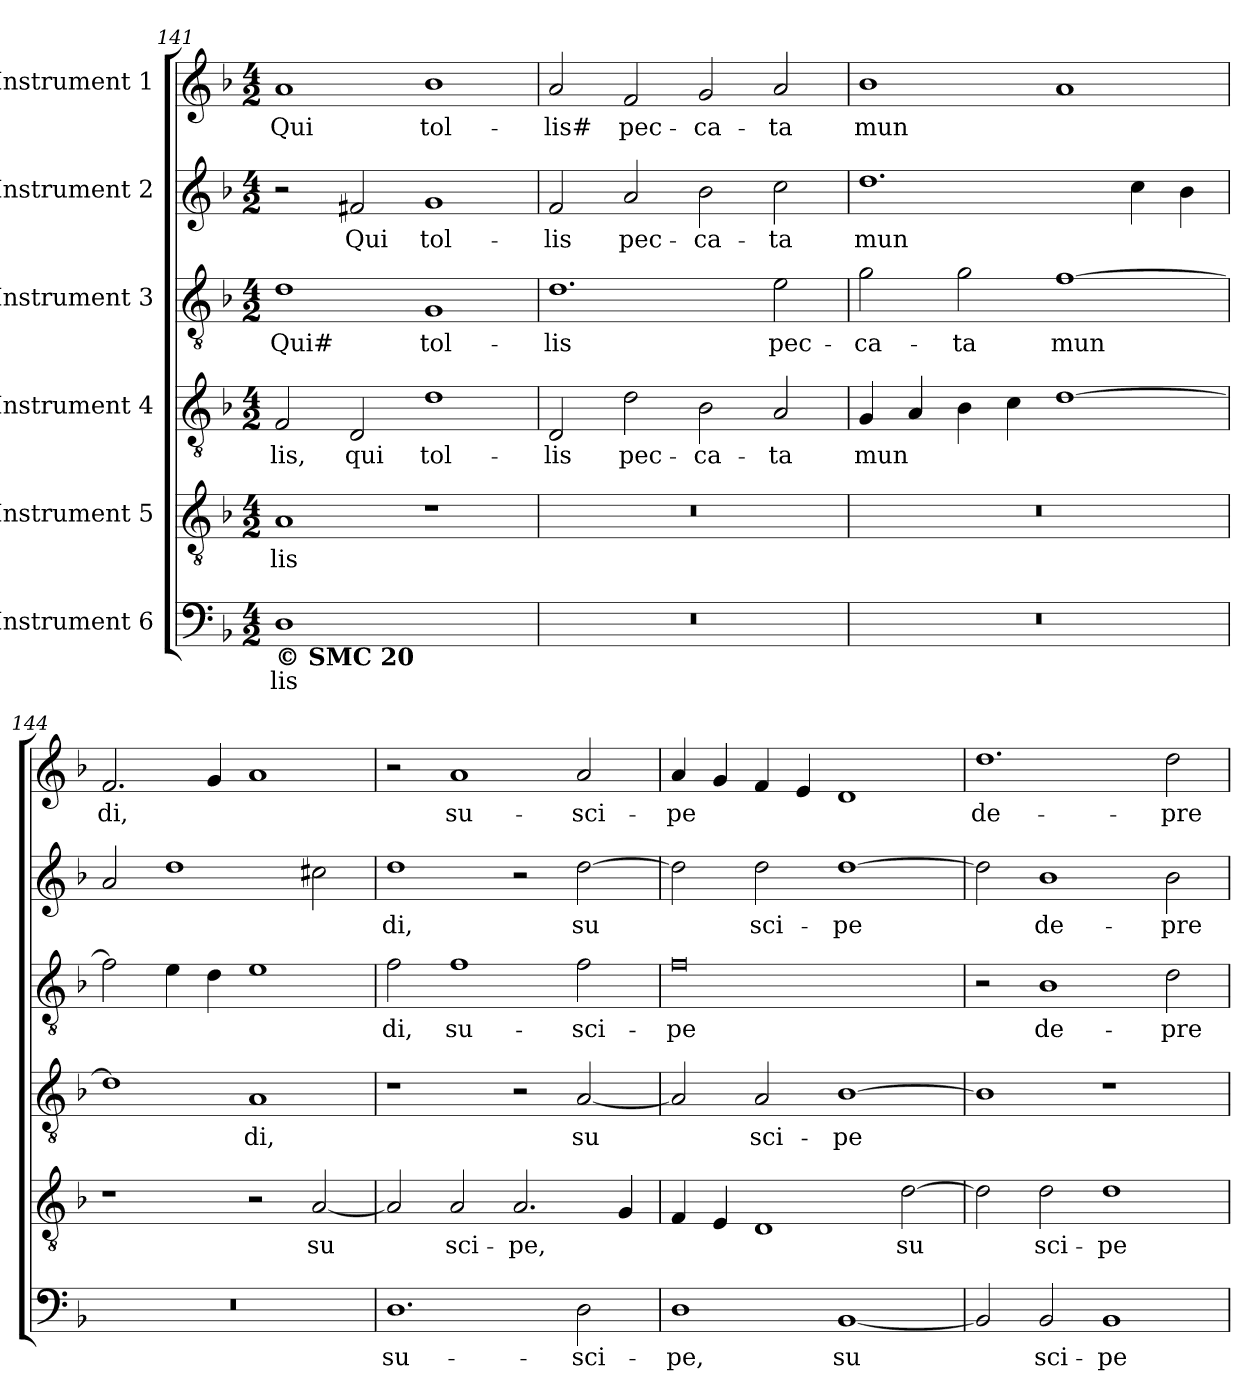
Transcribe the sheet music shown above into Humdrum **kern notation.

**kern	**text	**kern	**text	**kern	**text	**kern	**text	**kern	**text	**kern	**text
*part6	*part6	*part5	*part5	*part4	*part4	*part3	*part3	*part2	*part2	*part1	*part1
*staff6	*staff6	*staff5	*staff5	*staff4	*staff4	*staff3	*staff3	*staff2	*staff2	*staff1	*staff1
*I"Instrument 6	*	*I"Instrument 5	*	*I"Instrument 4	*	*I"Instrument 3	*	*I"Instrument 2	*	*I"Instrument 1	*
*clefF4	*	*clefGv2	*	*clefGv2	*	*clefGv2	*	*clefG2	*	*clefG2	*
*k[b-]	*	*k[b-]	*	*k[b-]	*	*k[b-]	*	*k[b-]	*	*k[b-]	*
*F:	*	*F:	*	*F:	*	*F:	*	*F:	*	*F:	*
*M4/2	*	*M4/2	*	*M4/2	*	*M4/2	*	*M4/2	*	*M4/2	*
=141	=141	=141	=141	=141	=141	=141	=141	=141	=141	=141	=141
!LO:TX:b:B:t=© SMC 20	!	!	!	!	!	!	!	!	!	!	!
!	!LO:LY:b:cj	!	!LO:LY:b:cj	!	!LO:LY:b:cj	!	!LO:LY:b:cj	!	!	!	!LO:LY:b:cj
1D	-lis	1A	-lis	2F/	-lis,	1d	Qui#	2r	.	1a	Qui
!	!	!	!	!	!LO:LY:b:cj	!	!	!	!LO:LY:b:cj	!	!
.	.	.	.	2D/	qui	.	.	2f#/	Qui	.	.
!	!	!	!	!	!LO:LY:b:cj	!	!LO:LY:b:cj	!	!LO:LY:b:cj	!	!LO:LY:b:cj
1ryy	.	1r	.	1d	tol-	1G	tol-	1g	tol-	1b-	tol-
=142	=142	=142	=142	=142	=142	=142	=142	=142	=142	=142	=142
!	!	!	!	!	!LO:LY:b:cj	!	!LO:LY:b:cj	!	!LO:LY:b:cj	!	!LO:LY:b:cj
0r	.	0r	.	2D/	-lis	1.d	-lis	2f/	-lis	2a/	-lis#
!	!	!	!	!	!LO:LY:b:cj	!	!	!	!LO:LY:b:cj	!	!LO:LY:b:cj
.	.	.	.	2d\	pec-	.	.	2a/	pec-	2f/	pec-
!	!	!	!	!	!LO:LY:b:cj	!	!	!	!LO:LY:b:cj	!	!LO:LY:b:cj
.	.	.	.	2B-\	-ca-	.	.	2b-\	-ca-	2g/	-ca-
!	!	!	!	!	!LO:LY:b:cj	!	!LO:LY:b:cj	!	!LO:LY:b:cj	!	!LO:LY:b:cj
.	.	.	.	2A/	-ta	2e\	pec-	2cc\	-ta	2a/	-ta
=143	=143	=143	=143	=143	=143	=143	=143	=143	=143	=143	=143
!	!	!	!	!	!LO:LY:b:cj	!	!LO:LY:b:cj	!	!LO:LY:b:cj	!	!LO:LY:b:cj
0r	.	0r	.	4G/	mun-	2g\	-ca-	1.dd	mun-	1b-	mun-
!	!	!	!	!	!LO:LY:b:cj	!	!	!	!	!	!
.	.	.	.	4A/	--	.	.	.	.	.	.
!	!	!	!	!	!LO:LY:b:cj	!	!LO:LY:b:cj	!	!	!	!
.	.	.	.	4B-\	--	2g\	-ta	.	.	.	.
!	!	!	!	!	!LO:LY:b:cj	!	!	!	!	!	!
.	.	.	.	4c\	--	.	.	.	.	.	.
!	!	!	!	!	!LO:LY:b:cj	!	!LO:LY:b:cj	!	!	!	!LO:LY:b:cj
.	.	.	.	[>1d	--	[>1f	mun-	.	.	1a	--
!	!	!	!	!	!	!	!	!	!LO:LY:b:cj	!	!
.	.	.	.	.	.	.	.	4cc\	--	.	.
!	!	!	!	!	!	!	!	!	!LO:LY:b:cj	!	!
.	.	.	.	.	.	.	.	4b-\	--	.	.
=144	=144	=144	=144	=144	=144	=144	=144	=144	=144	=144	=144
!	!	!	!	!	!LO:LY:b:cj	!	!LO:LY:b:cj	!	!LO:LY:b:cj	!	!LO:LY:b:cj
0r	.	1r	.	1d]	--	2f\]	--	2a/	--	2.f/	-di,
!	!	!	!	!	!	!	!LO:LY:b:cj	!	!LO:LY:b:cj	!	!
.	.	.	.	.	.	4e\	--	1dd	--	.	.
!	!	!	!	!	!	!	!LO:LY:b:cj	!	!	!	!LO:LY:b:cj
.	.	.	.	.	.	4d\	--	.	.	4g/	.
!	!	!	!	!	!LO:LY:b:cj	!	!LO:LY:b:cj	!	!	!	!LO:LY:b:cj
.	.	2r	.	1A	-di,	1e	--	.	.	1a	.
!	!	!	!LO:LY:b:cj	!	!	!	!	!	!LO:LY:b:cj	!	!
.	.	[>2A/	su-	.	.	.	.	2cc#\	--	.	.
!!LO:PB:g=z
=145	=145	=145	=145	=145	=145	=145	=145	=145	=145	=145	=145
!	!LO:LY:b:cj	!	!LO:LY:b:cj	!	!	!	!LO:LY:b:cj	!	!LO:LY:b:cj	!	!
1.D	su-	2A/]	--	1r	.	2f\	-di,	1dd	-di,	2r	.
!	!	!	!LO:LY:b:cj	!	!	!	!LO:LY:b:cj	!	!	!	!LO:LY:b:cj
.	.	2A/	-sci-	.	.	1f	su-	.	.	1a	su-
!	!	!	!LO:LY:b:cj	!	!	!	!	!	!	!	!
.	.	2.A/	-pe,	2r	.	.	.	2r	.	.	.
!	!LO:LY:b:cj	!	!	!	!LO:LY:b:cj	!	!LO:LY:b:cj	!	!LO:LY:b:cj	!	!LO:LY:b:cj
2D\	-sci-	.	.	[<2A/	su-	2f\	-sci-	[>2dd\	su-	2a/	-sci-
!	!	!	!LO:LY:b:cj	!	!	!	!	!	!	!	!
.	.	4G/	.	.	.	.	.	.	.	.	.
=146	=146	=146	=146	=146	=146	=146	=146	=146	=146	=146	=146
!	!LO:LY:b:cj	!	!LO:LY:b:cj	!	!LO:LY:b:cj	!	!LO:LY:b:cj	!	!LO:LY:b:cj	!	!LO:LY:b:cj
1D	-pe,	4F/	.	2A/]	--	0f	-pe	2dd\]	--	4a/	-pe
!	!	!	!LO:LY:b:cj	!	!	!	!	!	!	!	!LO:LY:b:cj
.	.	4E/	.	.	.	.	.	.	.	4g/	.
!	!	!	!LO:LY:b:cj	!	!LO:LY:b:cj	!	!	!	!LO:LY:b:cj	!	!LO:LY:b:cj
.	.	1D	.	2A/	-sci-	.	.	2dd\	-sci-	4f/	.
!	!	!	!	!	!	!	!	!	!	!	!LO:LY:b:cj
.	.	.	.	.	.	.	.	.	.	4e/	.
!	!LO:LY:b:cj	!	!	!	!LO:LY:b:cj	!	!	!	!LO:LY:b:cj	!	!LO:LY:b:cj
[<1BB-	su-	.	.	[>1B-	-pe	.	.	[>1dd	-pe	1d	.
!	!	!	!LO:LY:b:cj	!	!	!	!	!	!	!	!
.	.	[>2d\	su-	.	.	.	.	.	.	.	.
=147	=147	=147	=147	=147	=147	=147	=147	=147	=147	=147	=147
!	!LO:LY:b:cj	!	!LO:LY:b:cj	!	!LO:LY:b:cj	!	!	!	!LO:LY:b:cj	!	!LO:LY:b:cj
2BB-/]	--	2d\]	--	1B-]	.	2r	.	2dd\]	.	1.dd	de-
!	!LO:LY:b:cj	!	!LO:LY:b:cj	!	!	!	!LO:LY:b:cj	!	!LO:LY:b:cj	!	!
2BB-/	-sci-	2d\	-sci-	.	.	1B-	de-	1b-	de-	.	.
!	!LO:LY:b:cj	!	!LO:LY:b:cj	!	!	!	!	!	!	!	!
1BB-	-pe	1d	-pe	1r	.	.	.	.	.	.	.
!	!	!	!	!	!	!	!LO:LY:b:cj	!	!LO:LY:b:cj	!	!LO:LY:b:cj
.	.	.	.	.	.	2d\	-pre-	2b-\	-pre-	2dd\	-pre-
=	=	=	=	=	=	=	=	=	=	=	=
*-	*-	*-	*-	*-	*-	*-	*-	*-	*-	*-	*-
